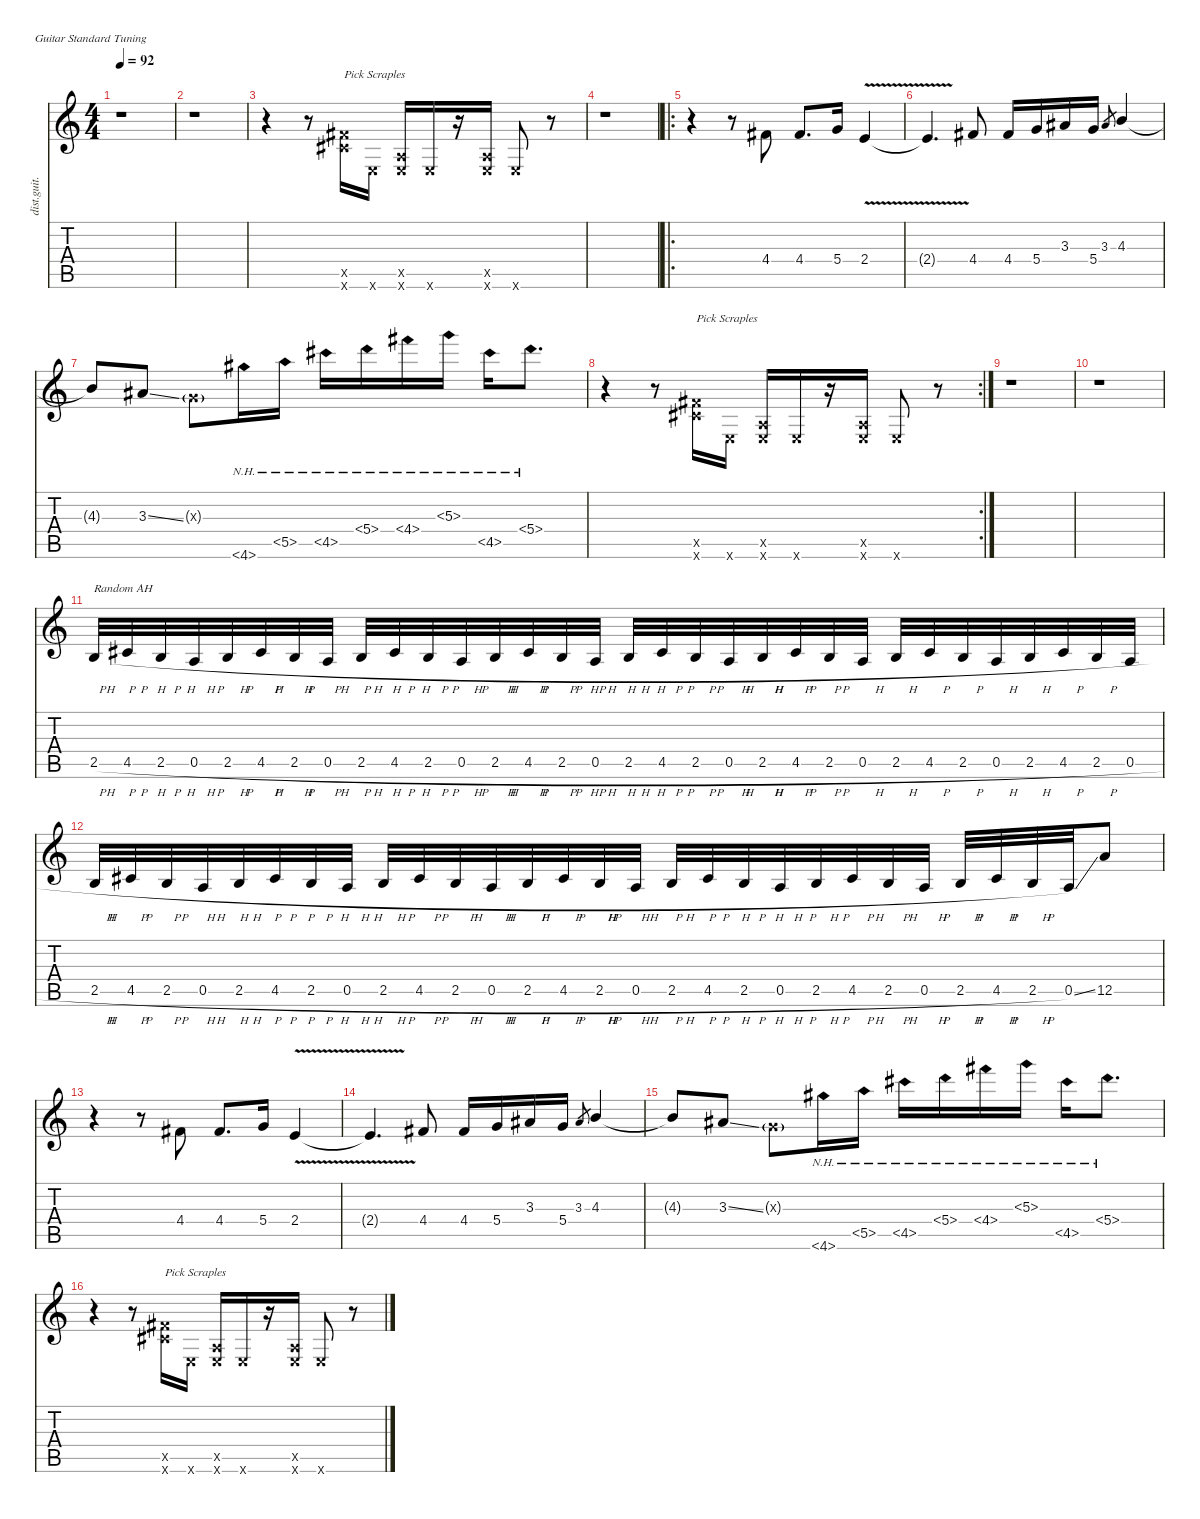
\defaultSystemsLayout 4
\hideDynamics
\bracketExtendMode nobrackets
\otherSystemsTrackNameOrientation horizontal
\track ("Lead" "dist.guit.") {instrument distortionguitar}
\staff {score tabs}
\tuning (E4 B3 G3 D3 A2 E2)
\ts (4 4)
\tempo 92
\clef g2
\ks c
r.1{dy f instrument distortionguitar beam Down} |
r.1{beam Down} |
r.4{beam Down} r.8{beam Down} (9.5{x acc #} 9.6{x acc #}).16{txt "Pick Scraples" beam Up} 0.6{x}.16{beam Up} (0.5{x} 0.6{x}).16{beam Up} 0.6{x}.16{beam Up} r.16{beam Up} (0.5{x} 0.6{x}).16{beam Up} 0.6{x}.8{beam Up} r.8{beam Up} |
r.1{beam Down} |
\ro
r.4{beam Down} r.8{beam Down} 4.4{acc #}.8{beam Up} 4.4{acc #}.8{d beam Up} 5.4.16{beam Up} 2.4{v}.4{beam Up} |
2.4{v t}.4{d beam Up} 4.4{acc #}.8{beam Up} 4.4{acc #}.16{beam Up} 5.4.16{beam Up} 3.3{acc #}.16{beam Up} 5.4.16{beam Up} 3.3{acc #}.8{gr dy mf beam Up} 4.3.4{dy f beam Up} |
4.3{t}.8{beam Up} 3.3{ss acc #}.8{beam Up} 0.3{g x}.8{beam Down} 4.6{nh acc #}.16{beam Down} 5.5{nh}.16{beam Down} 4.5{nh acc #}.16{beam Down} 5.4{nh}.16{beam Down} 4.4{nh acc #}.16{beam Down} 5.3{nh}.16{beam Down} 4.5{nh acc #}.16{beam Down} 5.4{nh}.8{d beam Down} |
\rc 2
r.4{beam Down} r.8{beam Down} (9.5{x acc #} 9.6{x acc #}).16{txt "Pick Scraples" beam Up} 0.6{x}.16{beam Up} (0.5{x} 0.6{x}).16{beam Up} 0.6{x}.16{beam Up} r.16{beam Up} (0.5{x} 0.6{x}).16{beam Up} 0.6{x}.8{beam Up} r.8{beam Up} |
r.1{beam Down} |
r.1{beam Down} |
2.5{h}.32{txt "Random AH" beam Up} 4.5{h acc #}.32{beam Up} 2.5{h}.32{beam Up} 0.5{h}.32{beam Up} 2.5{h}.32{beam Up} 4.5{h acc #}.32{beam Up} 2.5{h}.32{beam Up} 0.5{h}.32{beam Up} 2.5{h}.32{beam Up} 4.5{h acc #}.32{beam Up} 2.5{h}.32{beam Up} 0.5{h}.32{beam Up} 2.5{h}.32{beam Up} 4.5{h acc #}.32{beam Up} 2.5{h}.32{beam Up} 0.5{h}.32{beam Up} 2.5{h}.32{beam Up} 4.5{h acc #}.32{beam Up} 2.5{h}.32{beam Up} 0.5{h}.32{beam Up} 2.5{h}.32{beam Up} 4.5{h acc #}.32{beam Up} 2.5{h}.32{beam Up} 0.5{h}.32{beam Up} 2.5{h}.32{beam Up} 4.5{h acc #}.32{beam Up} 2.5{h}.32{beam Up} 0.5{h}.32{beam Up} 2.5{h}.32{beam Up} 4.5{h acc #}.32{beam Up} 2.5{h}.32{beam Up} 0.5{h}.32{beam Up} |
2.5{h}.32{beam Up} 4.5{h acc #}.32{beam Up} 2.5{h}.32{beam Up} 0.5{h}.32{beam Up} 2.5{h}.32{beam Up} 4.5{h acc #}.32{beam Up} 2.5{h}.32{beam Up} 0.5{h}.32{beam Up} 2.5{h}.32{beam Up} 4.5{h acc #}.32{beam Up} 2.5{h}.32{beam Up} 0.5{h}.32{beam Up} 2.5{h}.32{beam Up} 4.5{h acc #}.32{beam Up} 2.5{h}.32{beam Up} 0.5{h}.32{beam Up} 2.5{h}.32{beam Up} 4.5{h acc #}.32{beam Up} 2.5{h}.32{beam Up} 0.5{h}.32{beam Up} 2.5{h}.32{beam Up} 4.5{h acc #}.32{beam Up} 2.5{h}.32{beam Up} 0.5{h}.32{beam Up} 2.5{h}.32{beam Up} 4.5{h acc #}.32{beam Up} 2.5{h}.32{beam Up} 0.5{ss}.32{beam Up} 12.5.8{beam Up} |
r.4{beam Down} r.8{beam Down} 4.4{acc #}.8{beam Up} 4.4{acc #}.8{d beam Up} 5.4.16{beam Up} 2.4{v}.4{beam Up} |
2.4{v t}.4{d beam Up} 4.4{acc #}.8{beam Up} 4.4{acc #}.16{beam Up} 5.4.16{beam Up} 3.3{acc #}.16{beam Up} 5.4.16{beam Up} 3.3{acc #}.8{gr dy mf beam Up} 4.3.4{dy f beam Up} |
4.3{t}.8{beam Up} 3.3{ss acc #}.8{beam Up} 0.3{g x}.8{beam Down} 4.6{nh acc #}.16{beam Down} 5.5{nh}.16{beam Down} 4.5{nh acc #}.16{beam Down} 5.4{nh}.16{beam Down} 4.4{nh acc #}.16{beam Down} 5.3{nh}.16{beam Down} 4.5{nh acc #}.16{beam Down} 5.4{nh}.8{d beam Down} |
r.4{beam Down} r.8{beam Down} (9.5{x acc #} 9.6{x acc #}).16{txt "Pick Scraples" beam Up} 0.6{x}.16{beam Up} (0.5{x} 0.6{x}).16{beam Up} 0.6{x}.16{beam Up} r.16{beam Up} (0.5{x} 0.6{x}).16{beam Up} 0.6{x}.8{beam Up} r.8{beam Up}
